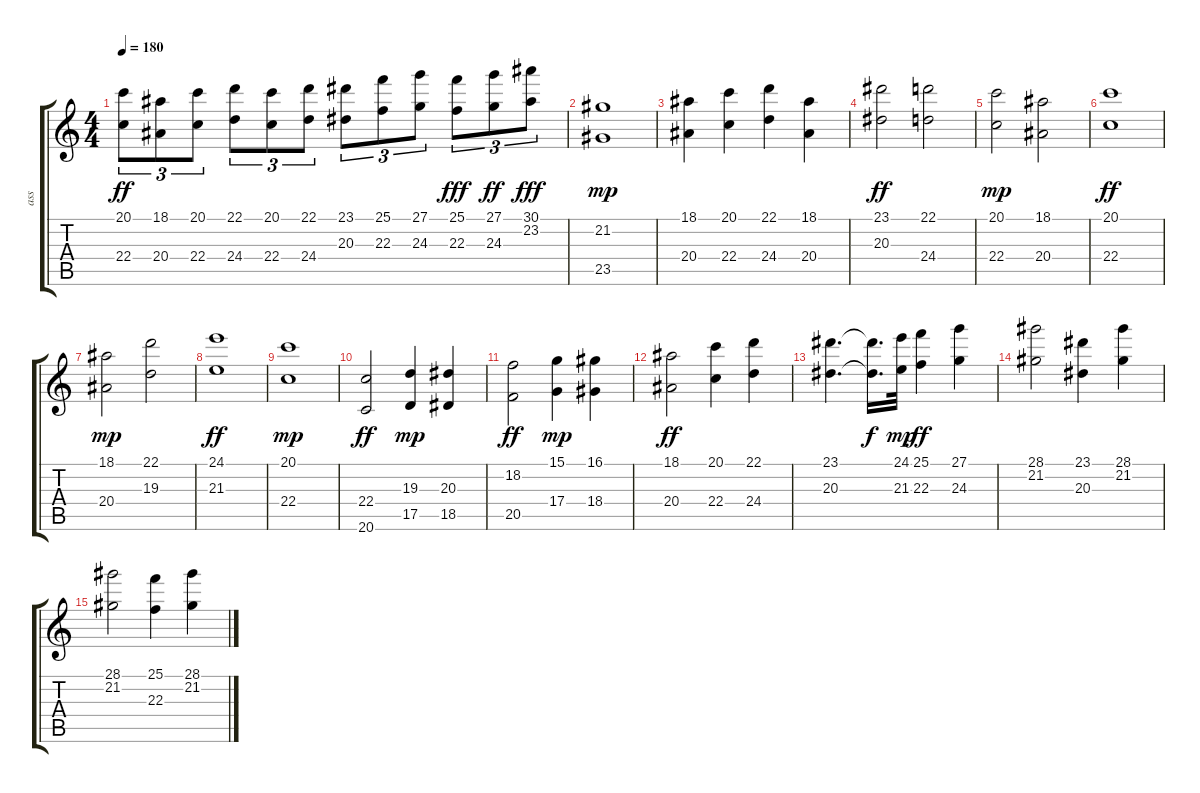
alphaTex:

\track ("ass" "ass") {instrument pad3polysynth}
\staff {score tabs}
\tuning (E4 B3 G3 D3 A2 E2) {hide}
\ts (4 4)
\tempo 180
\clef g2
\ks c
(20.1 22.4).8{tu (3 2) dy ff} (18.1 20.4).8{tu (3 2)} (20.1 22.4).8{tu (3 2)} (22.1 24.4).8{tu (3 2)} (20.1 22.4).8{tu (3 2)} (22.1 24.4).8{tu (3 2)} (23.1 20.3).8{tu (3 2)} (25.1 22.3).8{tu (3 2)} (27.1 24.3).8{tu (3 2)} (25.1 22.3).8{tu (3 2) dy fff} (27.1 24.3).8{tu (3 2) dy ff} (30.1 23.2).8{tu (3 2) dy fff} |
(21.2 23.5).1{dy mp} |
(18.1 20.4).4 (20.1 22.4).4 (22.1 24.4).4 (18.1 20.4).4 |
(23.1 20.3).2{dy ff} (22.1 24.4).2 |
(20.1 22.4).2{dy mp} (18.1 20.4).2 |
(20.1 22.4).1{dy ff} |
(18.1 20.4).2{dy mp} (22.1 19.3).2 |
(24.1 21.3).1{dy ff} |
(20.1 22.4).1{dy mp} |
(22.4 20.6).2{dy ff} (19.3 17.5).4{dy mp} (20.3 18.5).4 |
(18.2 20.5).2{dy ff} (15.1 17.4).4{dy mp} (16.1 18.4).4 |
(18.1 20.4).2{dy ff} (20.1 22.4).4 (22.1 24.4).4 |
(23.1 20.3).4{d} (23.1{t} 20.3{t}).16{d dy f} (24.1 21.3).32{dy mp} (25.1 22.3).4{dy ff} (27.1 24.3).4 |
(28.1 21.2).2 (23.1 20.3).4 (28.1 21.2).4 |
(28.1 21.2).2 (25.1 22.3).4 (28.1 21.2).4
